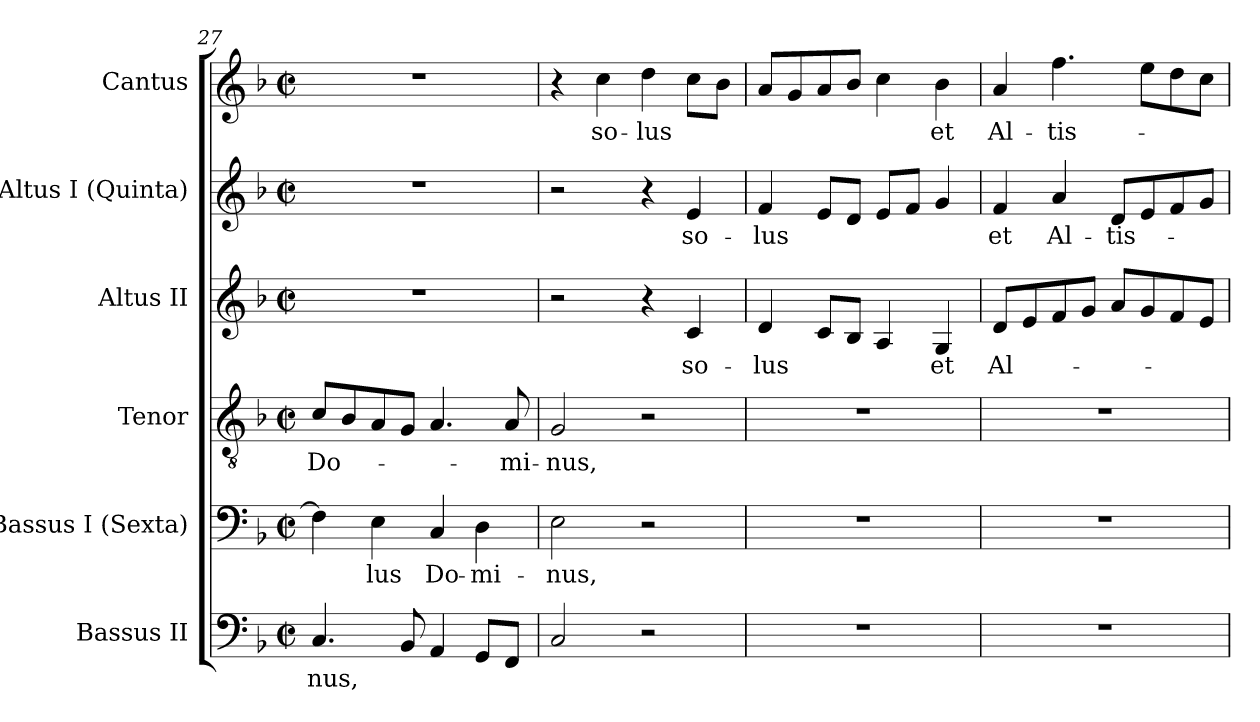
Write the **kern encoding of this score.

**kern	**text	**kern	**text	**kern	**text	**kern	**text	**kern	**text	**kern	**text
*part6	*part6	*part5	*part5	*part4	*part4	*part3	*part3	*part2	*part2	*part1	*part1
*staff6	*staff6	*staff5	*staff5	*staff4	*staff4	*staff3	*staff3	*staff2	*staff2	*staff1	*staff1
*I"Bassus II	*	*I"Bassus I (Sexta)	*	*I"Tenor	*	*I"Altus II	*	*I"Altus I (Quinta)	*	*I"Cantus	*
*I'B.	*	*I'B.	*	*I'T.	*	*I'A.	*	*I'A.	*	*I'S.	*
*clefF4	*	*clefF4	*	*clefGv2	*	*clefG2	*	*clefG2	*	*clefG2	*
*	*	*	*	*ITrd7c12	*	*	*	*	*	*	*
*k[b-]	*	*k[b-]	*	*k[b-]	*	*k[b-]	*	*k[b-]	*	*k[b-]	*
*F:	*	*F:	*	*F:	*	*F:	*	*F:	*	*F:	*
*M2/2	*	*M2/2	*	*M2/2	*	*M2/2	*	*M2/2	*	*M2/2	*
*met(c|)	*	*met(c|)	*	*met(c|)	*	*met(c|)	*	*met(c|)	*	*met(c|)	*
=27	=27	=27	=27	=27	=27	=27	=27	=27	=27	=27	=27
!	!LO:LY:b:color=#000000	!	!	!	!	!	!	!	!	!	!
!	!	!	!	!	!LO:LY:b:color=#000000	!	!	!	!	!	!
4.Ci/	-nus,	4Fi\]	.	8Ci/L	Do-	1r	.	1r	.	1r	.
.	.	.	.	8BB-i/	.	.	.	.	.	.	.
!	!	!	!LO:LY:b:color=#000000	!	!	!	!	!	!	!	!
.	.	4Ei\	-lus	8AAi/	.	.	.	.	.	.	.
8BB-i/	.	.	.	8GGi/J	.	.	.	.	.	.	.
!	!	!	!LO:LY:b:color=#000000	!	!	!	!	!	!	!	!
4AAi/	.	4Ci/	Do-	4.AAi/	.	.	.	.	.	.	.
!	!	!	!LO:LY:b:color=#000000	!	!	!	!	!	!	!	!
8GGi/L	.	4Di\	-mi-	.	.	.	.	.	.	.	.
!	!	!	!	!	!LO:LY:b:color=#000000	!	!	!	!	!	!
8FFi/J	.	.	.	8AAi/	-mi-	.	.	.	.	.	.
=28	=28	=28	=28	=28	=28	=28	=28	=28	=28	=28	=28
!	!	!	!LO:LY:b:color=#000000	!	!	!	!	!	!	!	!
!	!	!	!	!	!LO:LY:b:color=#000000	!	!	!	!	!	!
2Ci/	.	2Ei\	-nus,	2GGi/	-nus,	2r	.	2r	.	4r	.
!	!	!	!	!	!	!	!	!	!	!	!LO:LY:b:color=#000000
.	.	.	.	.	.	.	.	.	.	4cci\	so-
!	!	!	!	!	!	!	!	!	!	!	!LO:LY:b:color=#000000
2r	.	2r	.	2r	.	4r	.	4r	.	4ddi\	-lus
!	!	!	!	!	!	!	!LO:LY:b:color=#000000	!	!	!	!
!	!	!	!	!	!	!	!	!	!LO:LY:b:color=#000000	!	!
.	.	.	.	.	.	4ci/	so-	4ei/	so-	8cci\L	.
.	.	.	.	.	.	.	.	.	.	8b-i\J	.
=29	=29	=29	=29	=29	=29	=29	=29	=29	=29	=29	=29
!	!	!	!	!	!	!	!LO:LY:b:color=#000000	!	!	!	!
!	!	!	!	!	!	!	!	!	!LO:LY:b:color=#000000	!	!
1r	.	1r	.	1r	.	4di/	-lus	4fi/	-lus	8ai/L	.
.	.	.	.	.	.	.	.	.	.	8gi/	.
.	.	.	.	.	.	8ci/L	.	8ei/L	.	8ai/	.
.	.	.	.	.	.	8B-i/J	.	8di/J	.	8b-i/J	.
.	.	.	.	.	.	4Ai/	.	8ei/L	.	4cci\	.
.	.	.	.	.	.	.	.	8fi/J	.	.	.
!	!	!	!	!	!	!	!LO:LY:b:color=#000000	!	!	!	!
!	!	!	!	!	!	!	!	!	!	!	!LO:LY:b:color=#000000
.	.	.	.	.	.	4Gi/	et	4gi/	.	4b-i\	et
!!LO:LB:g=z
=30	=30	=30	=30	=30	=30	=30	=30	=30	=30	=30	=30
!	!	!	!	!	!	!	!LO:LY:b:color=#000000	!	!	!	!
!	!	!	!	!	!	!	!	!	!LO:LY:b:color=#000000	!	!
!	!	!	!	!	!	!	!	!	!	!	!LO:LY:b:color=#000000
1r	.	1r	.	1r	.	8di/L	Al-	4fi/	et	4ai/	Al-
.	.	.	.	.	.	8ei/	.	.	.	.	.
!	!	!	!	!	!	!	!	!	!LO:LY:b:color=#000000	!	!
!	!	!	!	!	!	!	!	!	!	!	!LO:LY:b:color=#000000
.	.	.	.	.	.	8fi/	.	4ai/	Al-	4.ffi\	-tis-
.	.	.	.	.	.	8gi/J	.	.	.	.	.
!	!	!	!	!	!	!	!	!	!LO:LY:b:color=#000000	!	!
.	.	.	.	.	.	8ai/L	.	8di/L	-tis-	.	.
.	.	.	.	.	.	8gi/	.	8ei/	.	8eei\L	.
.	.	.	.	.	.	8fi/	.	8fi/	.	8ddi\	.
.	.	.	.	.	.	8ei/J	.	8gi/J	.	8cci\J	.
=	=	=	=	=	=	=	=	=	=	=	=
*-	*-	*-	*-	*-	*-	*-	*-	*-	*-	*-	*-
